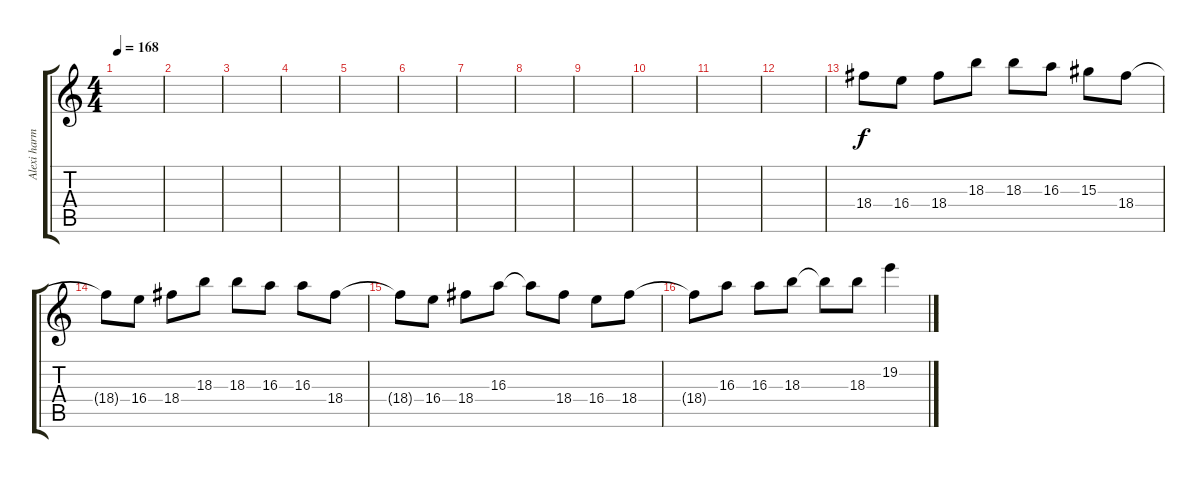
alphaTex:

\track ("Alexi harmony" "Alexi harm") {instrument distortionguitar}
\staff {score tabs}
\tuning (D4 A3 F3 C3 G2 D2) {hide}
\ts (4 4)
\tempo 168
\clef g2
\ks c
|
|
|
|
|
|
|
|
|
|
|
|
18.4.8 16.4.8 18.4.8 18.3.8 18.3.8 16.3.8 15.3.8 18.4.8 |
18.4{t}.8 16.4.8 18.4.8 18.3.8 18.3.8 16.3.8 16.3.8 18.4.8 |
18.4{t}.8 16.4.8 18.4.8 16.3.8 16.3{t}.8 18.4.8 16.4.8 18.4.8 |
18.4{t}.8 16.3.8 16.3.8 18.3.8 18.3{t}.8 18.3.8 19.2.4
